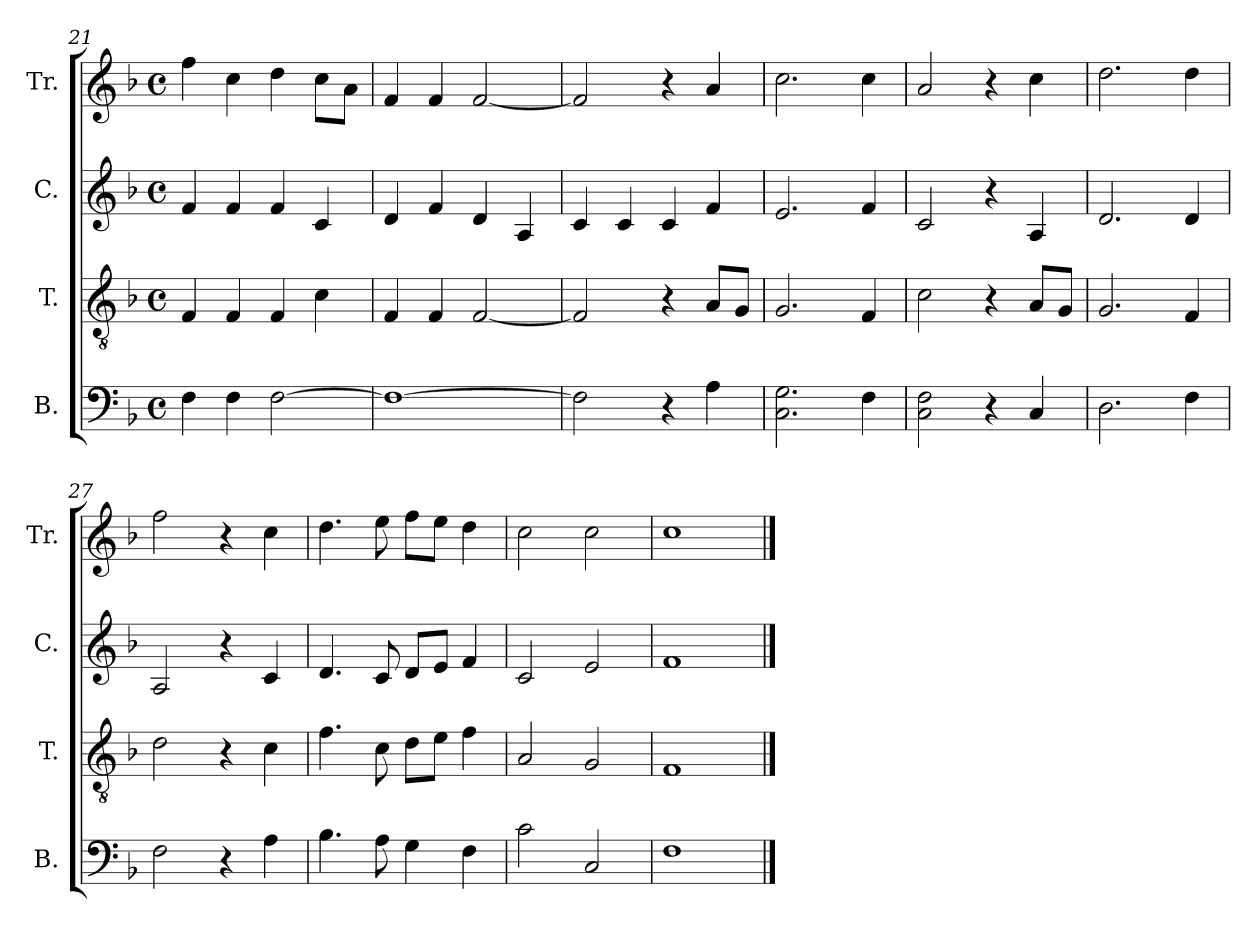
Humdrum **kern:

**kern	**kern	**kern	**kern
*part4	*part3	*part2	*part1
*staff4	*staff3	*staff2	*staff1
*I"B.	*I"T.	*I"C.	*I"Tr.
*I'B.	*I'T.	*I'C.	*I'Tr.
*clefF4	*clefGv2	*clefG2	*clefG2
*k[b-]	*k[b-]	*k[b-]	*k[b-]
*M4/4	*M4/4	*M4/4	*M4/4
*met(c)	*met(c)	*met(c)	*met(c)
=21	=21	=21	=21
4F!\	4F!/	4f!/	4ff!\
4F!\	4F!/	4f!/	4cc!\
[2F!\	4F!/	4f!/	4dd!\
.	4c!\	4c!/	8cc!\L
.	.	.	8a!\J
=22	=22	=22	=22
1F!_	4F!/	4d!/	4f!/
.	4F!/	4f!/	4f!/
.	[2F!/	4d!/	[2f!/
.	.	4A!/	.
=23	=23	=23	=23
2F!\]	2F!/]	4c!/	2f!/]
.	.	4c!/	.
4r	4r	4c!/	4r
4A!\	8A!/L	4f!/	4a!/
.	8G!/J	.	.
=24	=24	=24	=24
2.C!\ 2.G!\	2.G!/	2.e!/	2.cc!\
4F!\	4F!/	4f!/	4cc!\
=25	=25	=25	=25
2C!\ 2F!\	2c!\	2c!/	2a!/
4r	4r	4r	4r
4C!/	8A!/L	4A!/	4cc!\
.	8G!/J	.	.
=26	=26	=26	=26
2.D!\	2.G!/	2.d!/	2.dd!\
4F!\	4F!/	4d!/	4dd!\
=27	=27	=27	=27
2F!\	2d!\	2A!/	2ff!\
4r	4r	4r	4r
4A!\	4c!\	4c!/	4cc!\
=28	=28	=28	=28
4.B-!\	4.f!\	4.d!/	4.dd!\
8A!\	8c!\	8c!/	8ee!\
4G!\	8d!\L	8d!/L	8ff!\L
.	8e!\J	8e!/J	8ee!\J
4F!\	4f!\	4f!/	4dd!\
=29	=29	=29	=29
2c!\	2A!/	2c!/	2cc!\
2C!/	2G!/	2e!/	2cc!\
=30	=30	=30	=30
1F!	1F!	1f!	1cc!
==	==	==	==
*-	*-	*-	*-
